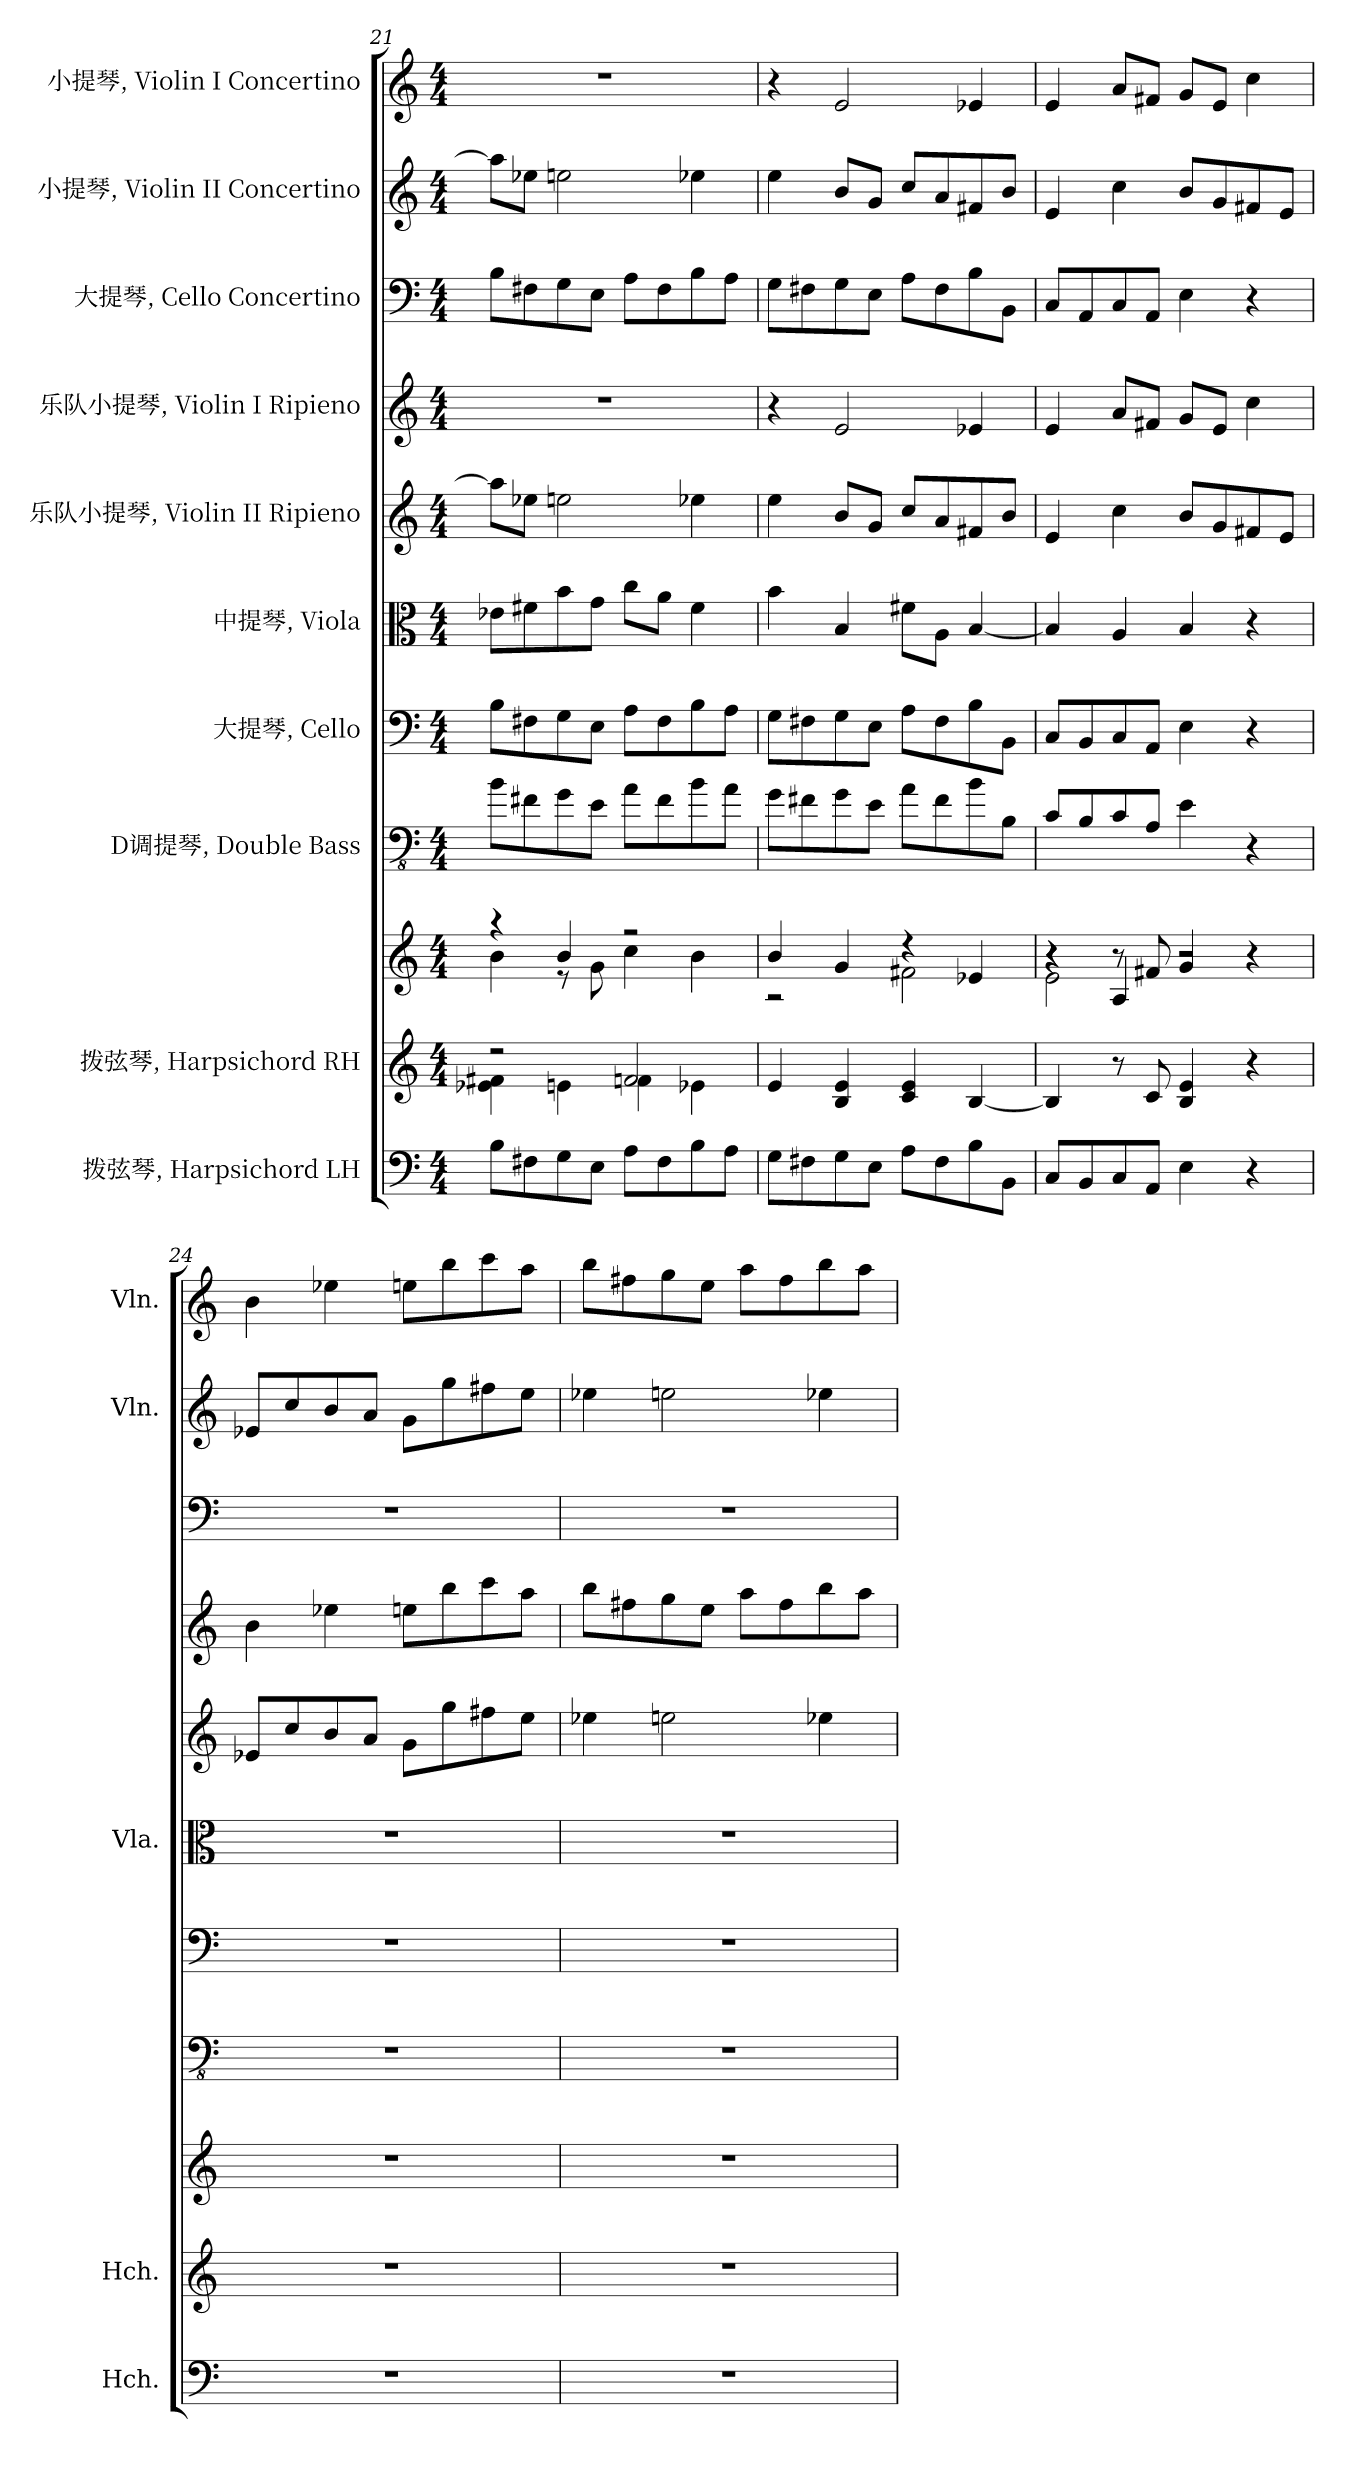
**kern	**kern	**kern	**kern	**kern	**kern	**kern	**kern	**kern	**kern	**kern
*part10	*part9	*part9	*part8	*part7	*part6	*part5	*part4	*part3	*part2	*part1
*staff11	*staff10	*staff9	*staff8	*staff7	*staff6	*staff5	*staff4	*staff3	*staff2	*staff1
*I"拨弦琴, Harpsichord LH	*I"拨弦琴, Harpsichord RH	*	*I"D调提琴, Double Bass	*I"大提琴, Cello	*I"中提琴, Viola	*I"乐队小提琴, Violin II Ripieno	*I"乐队小提琴, Violin I Ripieno	*I"大提琴, Cello Concertino	*I"小提琴, Violin II Concertino	*I"小提琴, Violin I Concertino
*I'Hch.	*I'Hch.	*	*	*	*I'Vla.	*	*	*	*I'Vln.	*I'Vln.
*clefF4	*clefG2	*clefG2	*clefFv4	*clefF4	*clefC3	*clefG2	*clefG2	*clefF4	*clefG2	*clefG2
*	*	*	*ITrd7c12	*	*	*	*	*	*	*
*k[]	*k[]	*k[]	*k[]	*k[]	*k[]	*k[]	*k[]	*k[]	*k[]	*k[]
*M4/4	*M4/4	*M4/4	*M4/4	*M4/4	*M4/4	*M4/4	*M4/4	*M4/4	*M4/4	*M4/4
=21	=21	=21	=21	=21	=21	=21	=21	=21	=21	=21
*	*^	*^	*	*	*	*	*	*	*	*
8B\L	2r	4e-X\ 4f#X\	4r	4b\	8BB\L	8B\L	8e-X\L	8aa\L]	1r	8B\L	8aa\L]	1r
8F#X\	.	.	.	.	8FF#X\	8F#X\	8f#X\	8ee-X\J	.	8F#X\	8ee-X\J	.
8G\	.	4en\	4b/	8r	8GG\	8G\	8b\	2een\	.	8G\	2een\	.
8E\J	.	.	.	8g\	8EE\J	8E\J	8g\J	.	.	8E\J	.	.
8A\L	2f#/	4fn\	2r	4cc\	8AA\L	8A\L	8cc\L	.	.	8A\L	.	.
8F#\	.	.	.	.	8FF#\	8F#\	8a\J	.	.	8F#\	.	.
8B\	.	4e-X\	.	4b\	8BB\	8B\	4f#\	4ee-X\	.	8B\	4ee-X\	.
8A\J	.	.	.	.	8AA\J	8A\J	.	.	.	8A\J	.	.
*	*v	*v	*	*	*	*	*	*	*	*	*	*
!!LO:PB:g=z
=22	=22	=22	=22	=22	=22	=22	=22	=22	=22	=22	=22
8G\L	4e/	4b/	2r	8GG\L	8G\L	4b\	4ee\	4r	8G\L	4ee\	4r
8F#X\	.	.	.	8FF#X\	8F#X\	.	.	.	8F#X\	.	.
8G\	4B/ 4e/	4g/	.	8GG\	8G\	4B/	8b/L	2e/	8G\	8b/L	2e/
8E\J	.	.	.	8EE\J	8E\J	.	8g/J	.	8E\J	8g/J	.
8A\L	4c/ 4e/	4r	2f#X\	8AA\L	8A\L	8f#X\L	8cc/L	.	8A\L	8cc/L	.
8F#\	.	.	.	8FF#\	8F#\	8A\J	8a/	.	8F#\	8a/	.
8B\	[4B/	4e-X/	.	8BB\	8B\	[4B/	8f#X/	4e-X/	8B\	8f#X/	4e-X/
8BB\J	.	.	.	8BBB\J	8BB\J	.	8b/J	.	8BB\J	8b/J	.
=23	=23	=23	=23	=23	=23	=23	=23	=23	=23	=23	=23
*	*	*	*^	*	*	*	*	*	*	*	*
8C/L	4B/]	4r	2e\	4r	8CC/L	8C/L	4B/]	4e/	4e/	8C/L	4e/	4e/
8BB/	.	.	.	.	8BBB/	8BB/	.	.	.	8AA/	.	.
8C/	8r	8r	.	4A/	8CC/	8C/	4A/	4cc\	8a/L	8C/	4cc\	8a/L
8AA/J	8c/	8f#X/	.	.	8AAA/J	8AA/J	.	.	8f#X/J	8AA/J	.	8f#X/J
4E\	4B/ 4e/	4g/	2r	2r	4EE\	4E\	4B/	8b/L	8g/L	4E\	8b/L	8g/L
.	.	.	.	.	.	.	.	8g/	8e/J	.	8g/	8e/J
4r	4r	4r	.	.	4r	4r	4r	8f#X/	4cc\	4r	8f#X/	4cc\
.	.	.	.	.	.	.	.	8e/J	.	.	8e/J	.
*	*	*v	*v	*v	*	*	*	*	*	*	*	*
=24	=24	=24	=24	=24	=24	=24	=24	=24	=24	=24
1r	1r	1r	1r	1r	1r	8e-X/L	4b\	1r	8e-X/L	4b\
.	.	.	.	.	.	8cc/	.	.	8cc/	.
.	.	.	.	.	.	8b/	4ee-X\	.	8b/	4ee-X\
.	.	.	.	.	.	8a/J	.	.	8a/J	.
.	.	.	.	.	.	8g\L	8een\L	.	8g\L	8een\L
.	.	.	.	.	.	8gg\	8bb\	.	8gg\	8bb\
.	.	.	.	.	.	8ff#X\	8ccc\	.	8ff#X\	8ccc\
.	.	.	.	.	.	8ee\J	8aa\J	.	8ee\J	8aa\J
=25	=25	=25	=25	=25	=25	=25	=25	=25	=25	=25
1r	1r	1r	1r	1r	1r	4ee-X\	8bb\L	1r	4ee-X\	8bb\L
.	.	.	.	.	.	.	8ff#X\	.	.	8ff#X\
.	.	.	.	.	.	2een\	8gg\	.	2een\	8gg\
.	.	.	.	.	.	.	8ee\J	.	.	8ee\J
.	.	.	.	.	.	.	8aa\L	.	.	8aa\L
.	.	.	.	.	.	.	8ff#\	.	.	8ff#\
.	.	.	.	.	.	4ee-X\	8bb\	.	4ee-X\	8bb\
.	.	.	.	.	.	.	8aa\J	.	.	8aa\J
=	=	=	=	=	=	=	=	=	=	=
*-	*-	*-	*-	*-	*-	*-	*-	*-	*-	*-
